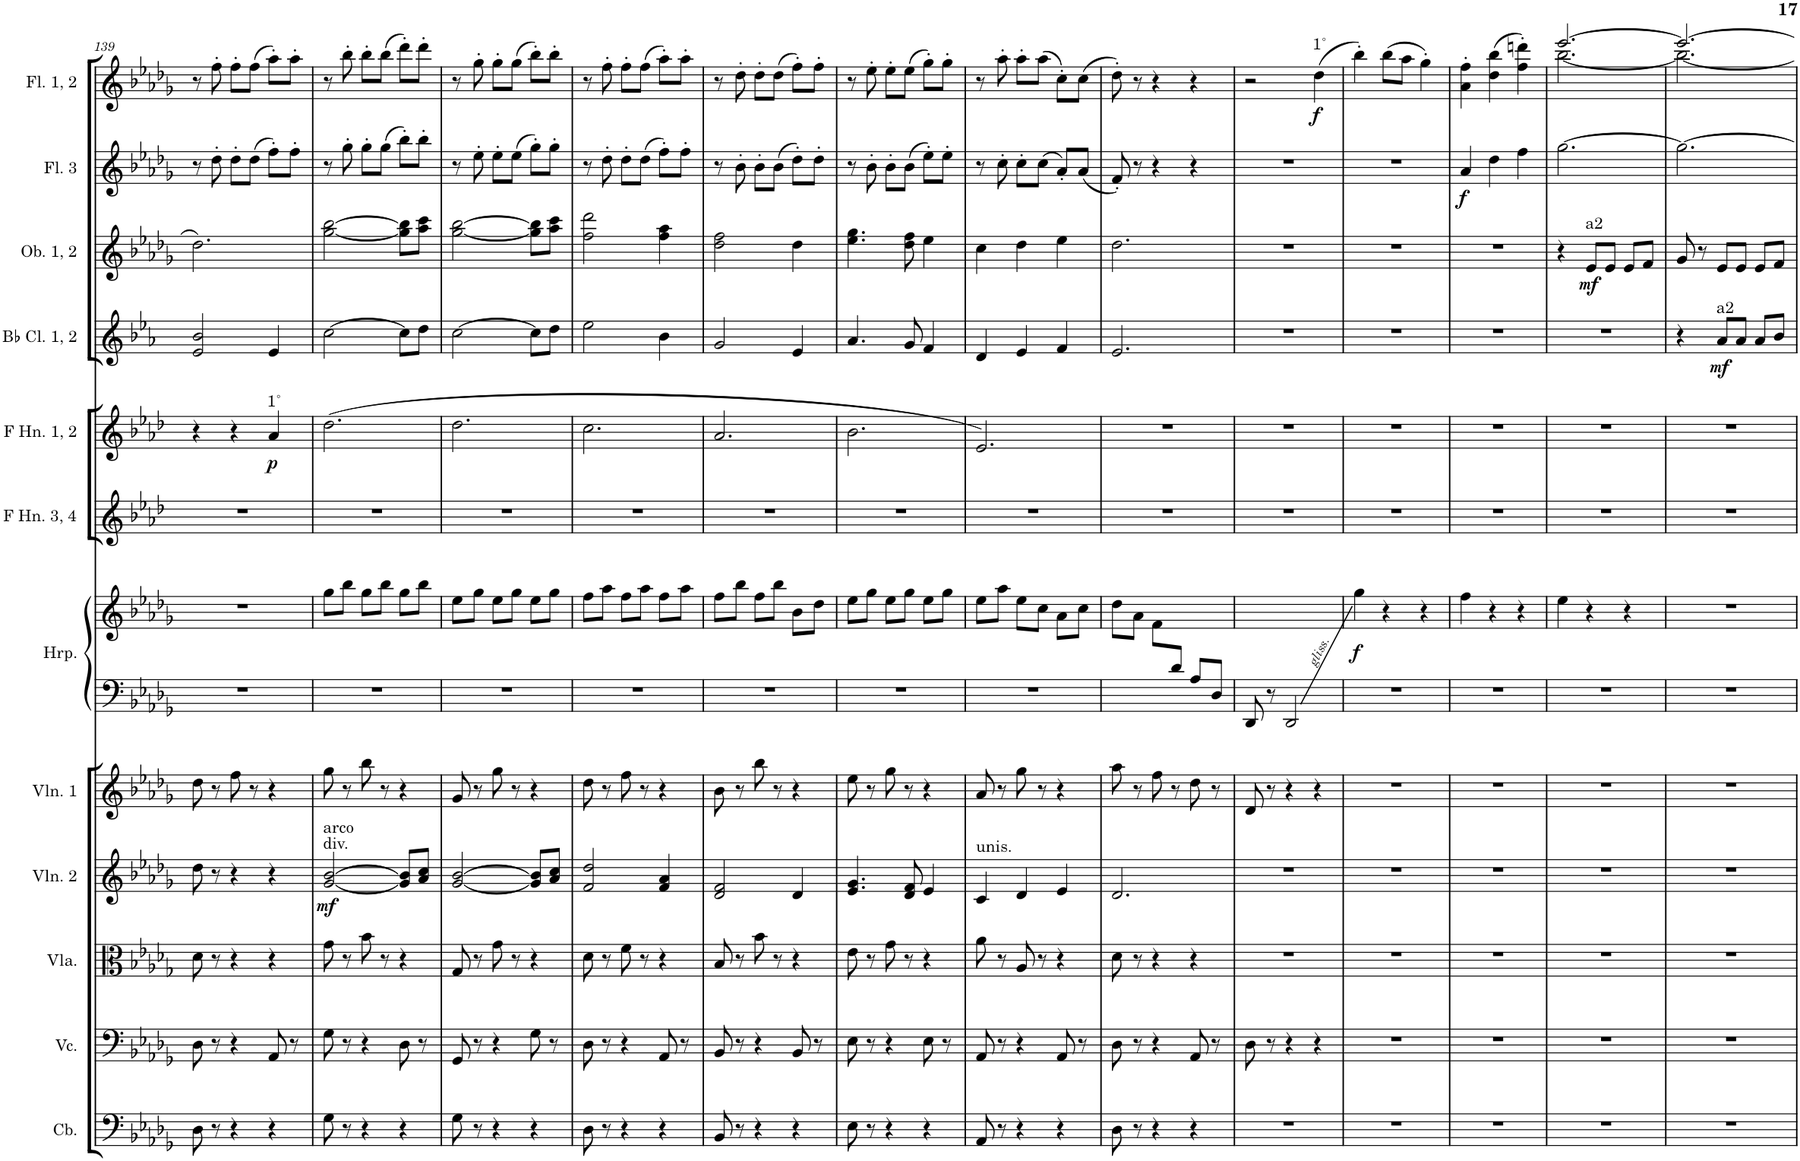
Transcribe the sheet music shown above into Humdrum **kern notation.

**kern	**kern	**kern	**kern	**dynam	**kern	**kern	**kern	**dynam	**kern	**kern	**dynam	**kern	**dynam	**kern	**dynam	**kern	**dynam	**kern	**dynam
*part12	*part11	*part10	*part9	*part9	*part8	*part7	*part7	*part7	*part6	*part5	*part5	*part4	*part4	*part3	*part3	*part2	*part2	*part1	*part1
*staff13	*staff12	*staff11	*staff10	*staff10	*staff9	*staff8	*staff7	*staff7/8	*staff6	*staff5	*staff5	*staff4	*staff4	*staff3	*staff3	*staff2	*staff2	*staff1	*staff1
*I"低音提琴	*I"大提琴	*I"中提琴	*I"小提琴 2	*	*I"小提琴 1	*I"竖琴	*	*	*I"F调圆号 3, 4	*I"F调圆号 1, 2	*	*I"降B调单簧管 1, 2	*	*I"双簧管 1, 2	*	*I"长笛 3	*	*I"长笛 1, 2	*
!!LO:PB:g=z
*clefF4	*clefF4	*clefC3	*clefG2	*	*clefG2	*clefF4	*clefG2	*	*clefG2	*clefG2	*	*clefG2	*	*clefG2	*	*clefG2	*	*clefG2	*
*Trd7c12	*	*	*	*	*	*	*	*	*Trd4c7	*Trd4c7	*	*Trd1c2	*	*	*	*	*	*	*
*k[b-e-a-d-g-]	*k[b-e-a-d-g-]	*k[b-e-a-d-g-]	*k[b-e-a-d-g-]	*	*k[b-e-a-d-g-]	*k[b-e-a-d-g-]	*k[b-e-a-d-g-]	*	*k[b-e-a-d-]	*k[b-e-a-d-]	*	*k[b-e-a-]	*	*k[b-e-a-d-g-]	*	*k[b-e-a-d-g-]	*	*k[b-e-a-d-g-]	*
*M3/4	*M3/4	*M3/4	*M3/4	*	*M3/4	*M3/4	*M3/4	*	*M3/4	*M3/4	*	*M3/4	*	*M3/4	*	*M3/4	*	*M3/4	*
=139	=139	=139	=139	=139	=139	=139	=139	=139	=139	=139	=139	=139	=139	=139	=139	=139	=139	=139	=139
8D-\	8D-\	8d-\	8dd-\	.	8dd-\	2.r	2.r	.	2.r	4r	.	2e-/ 2b-/	.	2.dd-\	.	8r	.	8r	.
8r	8r	8r	8r	.	8r	.	.	.	.	.	.	.	.	.	.	8dd-'\	.	8ff'\	.
4r	4r	4r	4r	.	8ff\	.	.	.	.	4r	.	.	.	.	.	8dd-'\L	.	8ff'\L	.
.	.	.	.	.	8r	.	.	.	.	.	.	.	.	.	.	(8dd-\J	.	(8ff\J	.
!	!	!	!	!	!	!	!	!	!	!LO:TX:a:t=1˚	!	!	!	!	!	!	!	!	!
!	!	!	!	!	!	!	!	!	!	!	!LO:DY:b	!	!	!	!	!	!	!	!
4r	8AA-/	4r	4r	.	4r	.	.	.	.	4a-/	p	4e-/	.	.	.	8ff'\L)	.	8aa-'\L)	.
.	8r	.	.	.	.	.	.	.	.	.	.	.	.	.	.	8ff'\J	.	8aa-'\J	.
=140	=140	=140	=140	=140	=140	=140	=140	=140	=140	=140	=140	=140	=140	=140	=140	=140	=140	=140	=140
!	!	!	!LO:TX:a:t=div.	!	!	!	!	!	!	!	!	!	!	!	!	!	!	!	!
!	!	!	!LO:TX:a:t=arco	!	!	!	!	!	!	!	!	!	!	!	!	!	!	!	!
!	!	!	!	!LO:DY:b	!	!	!	!	!	!	!	!	!	!	!	!	!	!	!
8G-\	8G-\	8g-\	[2g-/ [2b-/	mf	8gg-\	2.r	8gg-\L	.	2.r	(2.dd-\	.	[2cc\	.	[2gg-\ [2bb-\	.	8r	.	8r	.
8r	8r	8r	.	.	8r	.	8bb-\J	.	.	.	.	.	.	.	.	8gg-'\	.	8bb-'\	.
4r	4r	8b-\	.	.	8bb-\	.	8gg-\L	.	.	.	.	.	.	.	.	8gg-'\L	.	8bb-'\L	.
.	.	8r	.	.	8r	.	8bb-\J	.	.	.	.	.	.	.	.	(8gg-\J	.	(8bb-\J	.
4r	8D-\	4r	8g-/] 8b-/]L	.	4r	.	8gg-\L	.	.	.	.	8cc\L]	.	8gg-\] 8bb-\]L	.	8bb-'\L)	.	8ddd-'\L)	.
.	8r	.	8a-/ 8cc/J	.	.	.	8bb-\J	.	.	.	.	8dd\J	.	8aa-\ 8ccc\J	.	8bb-'\J	.	8ddd-'\J	.
=141	=141	=141	=141	=141	=141	=141	=141	=141	=141	=141	=141	=141	=141	=141	=141	=141	=141	=141	=141
8G-\	8GG-/	8G-/	[2g-/ [2b-/	.	8g-/	2.r	8ee-\L	.	2.r	2.dd-\	.	[2cc\	.	[2gg-\ [2bb-\	.	8r	.	8r	.
8r	8r	8r	.	.	8r	.	8gg-\J	.	.	.	.	.	.	.	.	8ee-'\	.	8gg-'\	.
4r	4r	8g-\	.	.	8gg-\	.	8ee-\L	.	.	.	.	.	.	.	.	8ee-'\L	.	8gg-'\L	.
.	.	8r	.	.	8r	.	8gg-\J	.	.	.	.	.	.	.	.	(8ee-\J	.	(8gg-\J	.
4r	8G-\	4r	8g-/] 8b-/]L	.	4r	.	8ee-\L	.	.	.	.	8cc\L]	.	8gg-\] 8bb-\]L	.	8gg-'\L)	.	8bb-'\L)	.
.	8r	.	8a-/ 8cc/J	.	.	.	8gg-\J	.	.	.	.	8dd\J	.	8aa-\ 8ccc\J	.	8gg-'\J	.	8bb-'\J	.
=142	=142	=142	=142	=142	=142	=142	=142	=142	=142	=142	=142	=142	=142	=142	=142	=142	=142	=142	=142
8D-\	8D-\	8d-\	2f/ 2dd-/	.	8dd-\	2.r	8ff\L	.	2.r	2.cc\	.	2ee-\	.	2ff\ 2ddd-\	.	8r	.	8r	.
8r	8r	8r	.	.	8r	.	8aa-\J	.	.	.	.	.	.	.	.	8dd-'\	.	8ff'\	.
4r	4r	8f\	.	.	8ff\	.	8ff\L	.	.	.	.	.	.	.	.	8dd-'\L	.	8ff'\L	.
.	.	8r	.	.	8r	.	8aa-\J	.	.	.	.	.	.	.	.	(8dd-\J	.	(8ff\J	.
4r	8AA-/	4r	4f/ 4a-/	.	4r	.	8ff\L	.	.	.	.	4b-\	.	4ff\ 4aa-\	.	8ff'\L)	.	8aa-'\L)	.
.	8r	.	.	.	.	.	8aa-\J	.	.	.	.	.	.	.	.	8ff'\J	.	8aa-'\J	.
=143	=143	=143	=143	=143	=143	=143	=143	=143	=143	=143	=143	=143	=143	=143	=143	=143	=143	=143	=143
8BB-/	8BB-/	8B-/	2d-/ 2f/	.	8b-\	2.r	8ff\L	.	2.r	2.a-/	.	2g/	.	2dd-\ 2ff\	.	8r	.	8r	.
8r	8r	8r	.	.	8r	.	8bb-\J	.	.	.	.	.	.	.	.	8b-'\	.	8dd-'\	.
4r	4r	8b-\	.	.	8bb-\	.	8ff\L	.	.	.	.	.	.	.	.	8b-'\L	.	8dd-'\L	.
.	.	8r	.	.	8r	.	8bb-\J	.	.	.	.	.	.	.	.	(8b-\J	.	(8dd-\J	.
4r	8BB-/	4r	4d-/	.	4r	.	8b-\L	.	.	.	.	4e-/	.	4dd-\	.	8dd-'\L)	.	8ff'\L)	.
.	8r	.	.	.	.	.	8dd-\J	.	.	.	.	.	.	.	.	8dd-'\J	.	8ff'\J	.
=144	=144	=144	=144	=144	=144	=144	=144	=144	=144	=144	=144	=144	=144	=144	=144	=144	=144	=144	=144
8E-\	8E-\	8e-\	4.e-/ 4.g-/	.	8ee-\	2.r	8ee-\L	.	2.r	2.b-\	.	4.a-/	.	4.ee-\ 4.gg-\	.	8r	.	8r	.
8r	8r	8r	.	.	8r	.	8gg-\J	.	.	.	.	.	.	.	.	8b-'\	.	8ee-'\	.
4r	4r	8g-\	.	.	8gg-\	.	8ee-\L	.	.	.	.	.	.	.	.	8b-'\L	.	8ee-'\L	.
.	.	8r	8d-/ 8f/	.	8r	.	8gg-\J	.	.	.	.	8g/	.	8dd-\ 8ff\	.	(8b-\J	.	(8ee-\J	.
4r	8E-\	4r	4e-/	.	4r	.	8ee-\L	.	.	.	.	4f/	.	4ee-\	.	8ee-'\L)	.	8gg-'\L)	.
.	8r	.	.	.	.	.	8gg-\J	.	.	.	.	.	.	.	.	8ee-'\J	.	8gg-'\J	.
=145	=145	=145	=145	=145	=145	=145	=145	=145	=145	=145	=145	=145	=145	=145	=145	=145	=145	=145	=145
!	!	!	!LO:TX:a:t=unis.	!	!	!	!	!	!	!	!	!	!	!	!	!	!	!	!
8AA-/	8AA-/	8a-\	4c/	.	8a-/	2.r	8ee-\L	.	2.r	2.e-/)	.	4d/	.	4cc\	.	8r	.	8r	.
8r	8r	8r	.	.	8r	.	8aa-\J	.	.	.	.	.	.	.	.	8cc'\	.	8aa-'\	.
4r	4r	8A-/	4d-/	.	8gg-\	.	8ee-\L	.	.	.	.	4e-/	.	4dd-\	.	8cc'\L	.	8aa-'\L	.
.	.	8r	.	.	8r	.	8cc\J	.	.	.	.	.	.	.	.	(8cc\J	.	(8aa-\J	.
4r	8AA-/	4r	4e-/	.	4r	.	8a-\L	.	.	.	.	4f/	.	4ee-\	.	8a-'/L)	.	8cc'\L)	.
.	8r	.	.	.	.	.	8cc\J	.	.	.	.	.	.	.	.	(8a-/J	.	(8cc\J	.
=146	=146	=146	=146	=146	=146	=146	=146	=146	=146	=146	=146	=146	=146	=146	=146	=146	=146	=146	=146
*	*	*	*	*	*	*^	*	*	*	*	*	*	*	*	*	*	*	*	*
8D-\	8D-\	8d-\	2.d-/	.	8aa-\	4.ryy	2.ryy	8dd-\L	.	2.r	2.r	.	2.e-/	.	2.dd-\	.	8f'/)	.	8dd-'\)	.
8r	8r	8r	.	.	8r	.	.	8a-\J	.	.	.	.	.	.	.	.	8r	.	8r	.
4r	4r	4r	.	.	8ff\	.	.	8f\L	.	.	.	.	.	.	.	.	4r	.	4r	.
.	.	.	.	.	8r	8d-/J	.	4.ryy	.	.	.	.	.	.	.	.	.	.	.	.
4r	8AA-/	4r	.	.	8dd-\	8A-/L	.	.	.	.	.	.	.	.	.	.	4r	.	4r	.
.	8r	.	.	.	8r	8D-/J	.	.	.	.	.	.	.	.	.	.	.	.	.	.
=147	=147	=147	=147	=147	=147	=147	=147	=147	=147	=147	=147	=147	=147	=147	=147	=147	=147	=147	=147	=147
2.r	8D-\	2.r	2.r	.	8d-/	4ryy	8DD-/	4ryy	.	2.r	2.r	.	2.r	.	2.r	.	2.r	.	2r	.
.	8r	.	.	.	8r	.	8r	.	.	.	.	.	.	.	.	.	.	.	.	.
.	4r	.	.	.	4r	2DD-/	4ryy	2ryy	.	.	.	.	.	.	.	.	.	.	.	.
!	!	!	!	!	!	!	!	!	!	!	!	!	!	!	!	!	!	!	!LO:TX:a:t=1˚	!
!	!	!	!	!	!	!	!	!	!	!	!	!	!	!	!	!	!	!	!	!LO:DY:b
.	4r	.	.	.	4r	.	4ryy	.	.	.	.	.	.	.	.	.	.	.	(4dd-\	f
=148	=148	=148	=148	=148	=148	=148	=148	=148	=148	=148	=148	=148	=148	=148	=148	=148	=148	=148	=148	=148
!	!	!	!	!	!	!	!	!	!LO:DY:b	!	!	!	!	!	!	!	!	!	!	!
*	*	*	*	*	*	*v	*v	*	*	*	*	*	*	*	*	*	*	*	*	*
2.r	2.r	2.r	2.r	.	2.r	2.r	4gg-\	f	2.r	2.r	.	2.r	.	2.r	.	2.r	.	4bb-'\)	.
.	.	.	.	.	.	.	4r	.	.	.	.	.	.	.	.	.	.	(8bb-\L	.
.	.	.	.	.	.	.	.	.	.	.	.	.	.	.	.	.	.	8aa-\J	.
.	.	.	.	.	.	.	4r	.	.	.	.	.	.	.	.	.	.	4gg-'\)	.
=149	=149	=149	=149	=149	=149	=149	=149	=149	=149	=149	=149	=149	=149	=149	=149	=149	=149	=149	=149
!	!	!	!	!	!	!	!	!	!	!	!	!	!	!	!	!	!LO:DY:b	!	!
2.r	2.r	2.r	2.r	.	2.r	2.r	4ff\	.	2.r	2.r	.	2.r	.	2.r	.	4a-/	f	4a-\' 4ff\'	.
.	.	.	.	.	.	.	4r	.	.	.	.	.	.	.	.	4dd-\	.	(4dd-\ 4bb-\	.
.	.	.	.	.	.	.	4r	.	.	.	.	.	.	.	.	4ff\	.	4ff\' 4dddn\')	.
=150	=150	=150	=150	=150	=150	=150	=150	=150	=150	=150	=150	=150	=150	=150	=150	=150	=150	=150	=150
*	*	*	*	*	*	*	*	*	*	*	*	*	*	*	*	*	*	*^	*
2.r	2.r	2.r	2.r	.	2.r	2.r	4ee-\	.	2.r	2.r	.	2.r	.	4r	.	[2.gg-\	.	[2.eee-/	[2.bb-\	.
!	!	!	!	!	!	!	!	!	!	!	!	!	!	!LO:TX:a:t=a2	!	!	!	!	!	!
!	!	!	!	!	!	!	!	!	!	!	!	!	!	!	!LO:DY:b	!	!	!	!	!
.	.	.	.	.	.	.	4r	.	.	.	.	.	.	8e-/L	mf	.	.	.	.	.
.	.	.	.	.	.	.	.	.	.	.	.	.	.	8e-/J	.	.	.	.	.	.
.	.	.	.	.	.	.	4r	.	.	.	.	.	.	8e-/L	.	.	.	.	.	.
.	.	.	.	.	.	.	.	.	.	.	.	.	.	8f/J	.	.	.	.	.	.
=151	=151	=151	=151	=151	=151	=151	=151	=151	=151	=151	=151	=151	=151	=151	=151	=151	=151	=151	=151	=151
2.r	2.r	2.r	2.r	.	2.r	2.r	2.r	.	2.r	2.r	.	4r	.	8g-/	.	2.gg-\_	.	2.eee-/_	2.bb-\_	.
.	.	.	.	.	.	.	.	.	.	.	.	.	.	8r	.	.	.	.	.	.
!	!	!	!	!	!	!	!	!	!	!	!	!LO:TX:a:t=a2	!	!	!	!	!	!	!	!
!	!	!	!	!	!	!	!	!	!	!	!	!	!LO:DY:b	!	!	!	!	!	!	!
.	.	.	.	.	.	.	.	.	.	.	.	8a-/L	mf	8e-/L	.	.	.	.	.	.
.	.	.	.	.	.	.	.	.	.	.	.	8a-/J	.	8e-/J	.	.	.	.	.	.
.	.	.	.	.	.	.	.	.	.	.	.	8a-/L	.	8e-/L	.	.	.	.	.	.
.	.	.	.	.	.	.	.	.	.	.	.	8b-/J	.	8f/J	.	.	.	.	.	.
*	*	*	*	*	*	*	*	*	*	*	*	*	*	*	*	*	*	*v	*v	*
=	=	=	=	=	=	=	=	=	=	=	=	=	=	=	=	=	=	=	=
*-	*-	*-	*-	*-	*-	*-	*-	*-	*-	*-	*-	*-	*-	*-	*-	*-	*-	*-	*-
